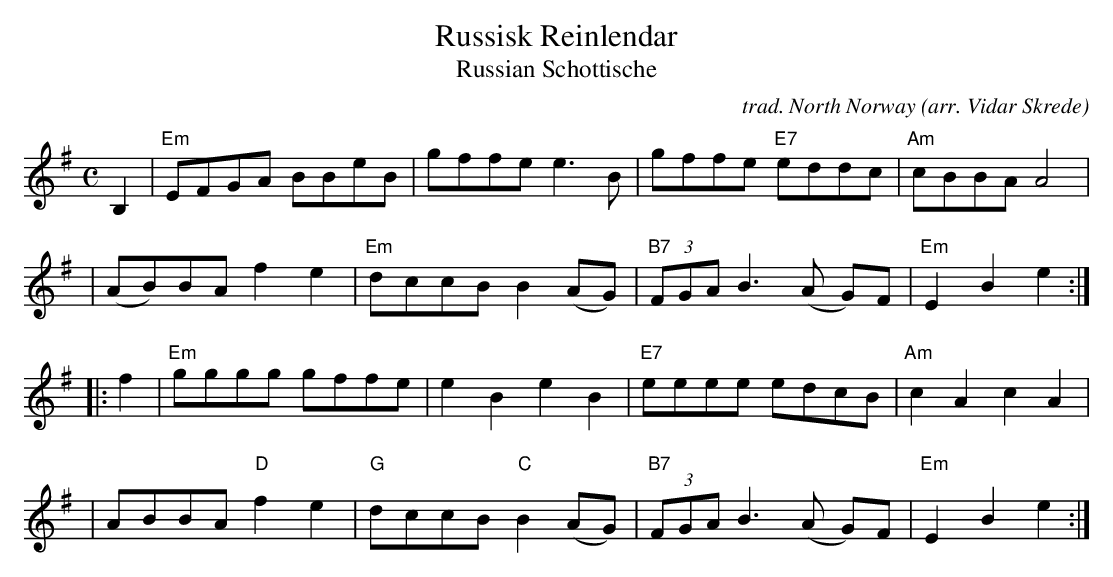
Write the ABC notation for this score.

X:1
T: Russisk Reinlendar
T: Russian Schottische
C: trad. North Norway
O: arr. Vidar Skrede
M: C
L: 1/8
K: Em
B,2 \
| "Em"EFGA BBeB | gffe e3B |gffe "E7"eddc | "Am"cBBA A4 |
| (AB)BA f2e2 | "Em"dccB B2(AG) | "B7"(3FGA B3 (A G)F | "Em"E2B2 e2 :|
|: f2 \
| "Em"gggg gffe | e2B2 e2B2 | "E7"eeee edcB | "Am"c2A2 c2A2 |
| ABBA "D"f2e2 | "G"dccB "C"B2(AG) | "B7"(3FGA B3 (A G)F | "Em"E2B2 e2 :|
